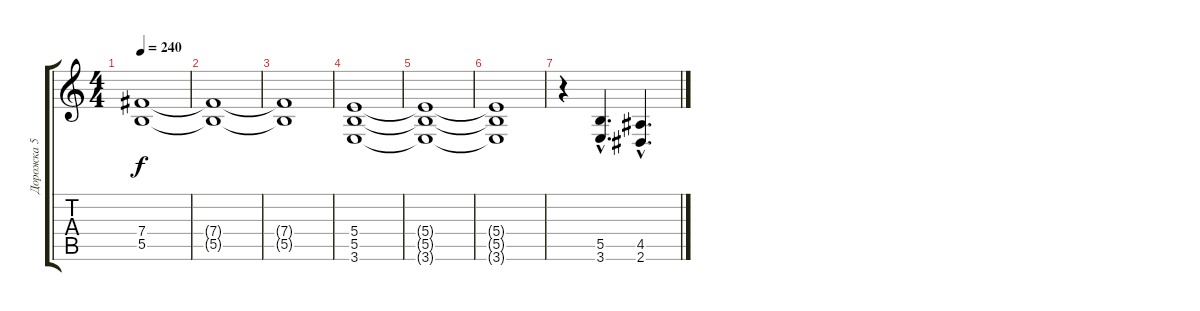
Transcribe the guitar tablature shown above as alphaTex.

\track ("Дорожка 5" "Дорожка 5") {instrument distortionguitar}
\staff {score tabs}
\tuning (Db4 Ab3 E3 B2 Gb2 Db2) {hide}
\ts (4 4)
\tempo 240
\clef g2
\ks c
(7.4{t} 5.5{t}).1{dy f} |
(7.4{t} 5.5{t}).1 |
(7.4{t} 5.5{t}).1 |
(5.4 5.5 3.6).1 |
(5.4{t} 5.5{t} 3.6{t}).1 |
(5.4{t} 5.5{t} 3.6{t}).1 |
r.4 (5.5{hac} 3.6{hac}).4{d} (4.5{hac} 2.6{hac}).4{d}
